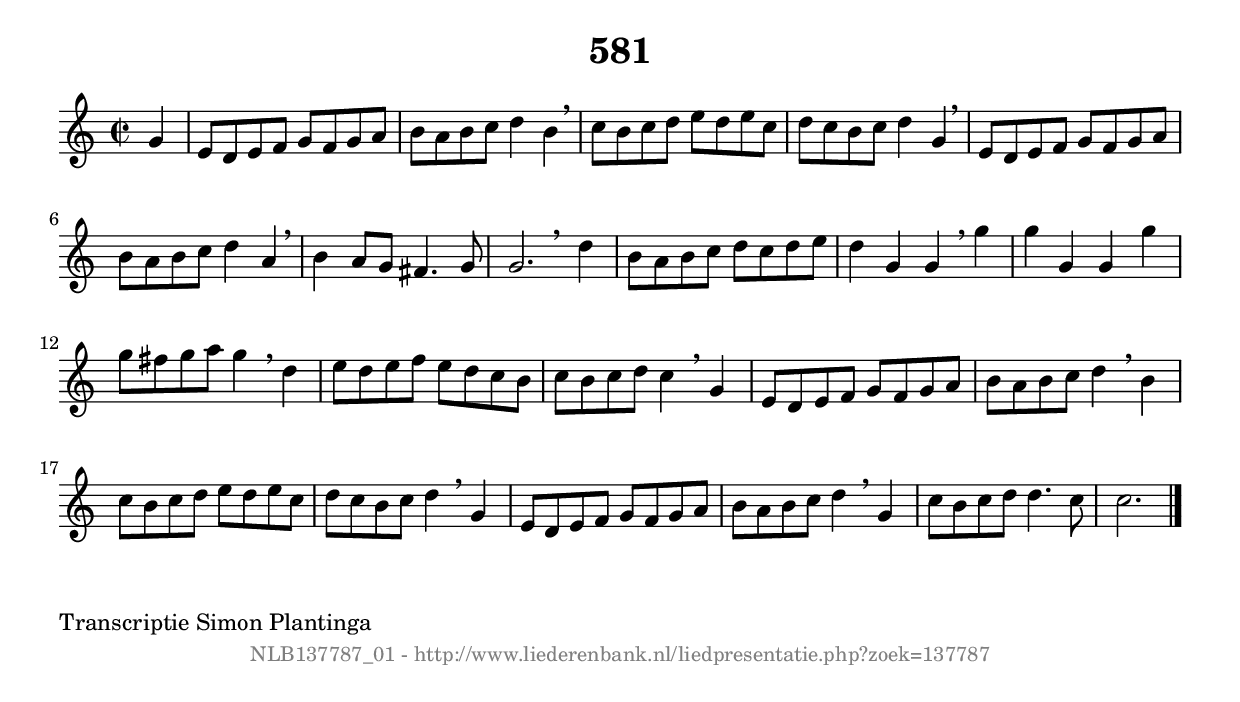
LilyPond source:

%
% produced by wce2krn 1.64 (7 June 2014)
%
\version"2.16"
#(append! paper-alist '(("long" . (cons (* 210 mm) (* 2000 mm)))))
#(set-default-paper-size "long")
sb = {\breathe}
mBreak = {\breathe }
bBreak = {\breathe }
x = {\once\override NoteHead #'style = #'cross }
gl=\glissando
itime={\override Staff.TimeSignature #'stencil = ##f }
ficta = {\once\set suggestAccidentals = ##t}
fine = {\once\override Score.RehearsalMark #'self-alignment-X = #1 \mark \markup {\italic{Fine}}}
dc = {\once\override Score.RehearsalMark #'self-alignment-X = #1 \mark \markup {\italic{D.C.}}}
dcf = {\once\override Score.RehearsalMark #'self-alignment-X = #1 \mark \markup {\italic{D.C. al Fine}}}
dcc = {\once\override Score.RehearsalMark #'self-alignment-X = #1 \mark \markup {\italic{D.C. al Coda}}}
ds = {\once\override Score.RehearsalMark #'self-alignment-X = #1 \mark \markup {\italic{D.S.}}}
dsf = {\once\override Score.RehearsalMark #'self-alignment-X = #1 \mark \markup {\italic{D.S. al Fine}}}
dsc = {\once\override Score.RehearsalMark #'self-alignment-X = #1 \mark \markup {\italic{D.S. al Coda}}}
pv = {\set Score.repeatCommands = #'((volta "1"))}
sv = {\set Score.repeatCommands = #'((volta "2"))}
tv = {\set Score.repeatCommands = #'((volta "3"))}
qv = {\set Score.repeatCommands = #'((volta "4"))}
xv = {\set Score.repeatCommands = #'((volta #f))}
\header{ tagline = ""
title = "581"
}
\score {{
\key c \major
\relative g'
{
\set melismaBusyProperties = #'()
\partial 32*8
\time 2/2
\tempo 4=120
\override Score.MetronomeMark #'transparent = ##t
\override Score.RehearsalMark #'break-visibility = #(vector #t #t #f)
g4 | e8 d8 e8 f8 g8 f8 g8 a8 | b8 a8 b8 c8 d4 b4 \sb | c8 b8 c8 d8 e8 d8 e8 c8 | d8 c8 b8 c8 d4 g,4 | \mBreak \bar "|"
e8 d8 e8 f8 g8 f8 g8 a8 | b8 a8 b8 c8 d4 a4 \sb | b4 a8 g8 fis4. g8 | g2. \bar ":|:" \bBreak
d'4 | b8 a8 b8 c8 d8 c8 d8 e8 | d4 g,4 g4 \sb g'4 | g4 g,4 g4 g'4 | g8 fis8 g8 a8 g4 \mBreak
d4 | e8 d8 e8 f8 e8 d8 c8 b8 | c8 b8 c8 d8 c4 \sb g4 | e8 d8 e8 f8 g8 f8 g8 a8 | b8 a8 b8 c8 d4 \mBreak
b4 | c8 b8 c8 d8 e8 d8 e8 c8 | d8 c8 b8 c8 d4 \sb g,4 | e8 d8 e8 f8 g8 f8 g8 a8 | b8 a8 b8 c8 d4 \sb g,4 | c8 b8 c8 d8 d4. c8 | c2. \bar "|."
 }}
 \midi { }
 \layout {
            indent = 0.0\cm
}
}
\markup { \wordwrap-string #" 
Transcriptie Simon Plantinga
"}
\markup { \vspace #0 } \markup { \with-color #grey \fill-line { \center-column { \smaller "NLB137787_01 - http://www.liederenbank.nl/liedpresentatie.php?zoek=137787" } } }
